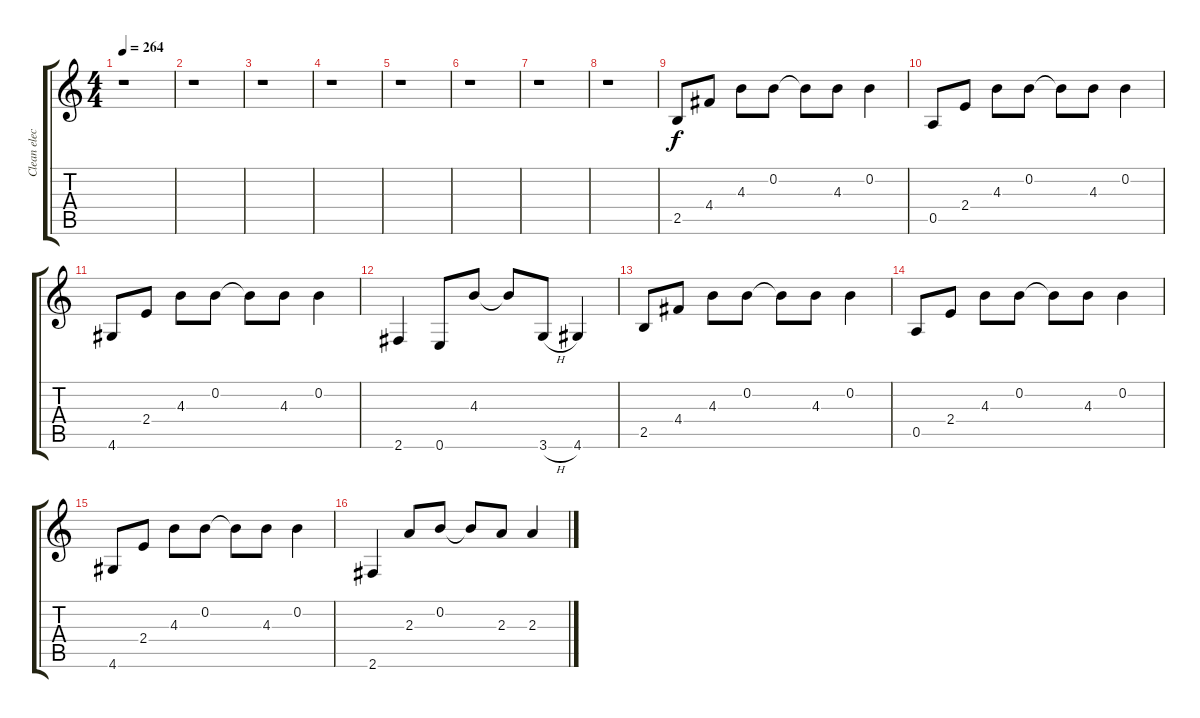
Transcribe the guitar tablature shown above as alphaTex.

\track ("Clean electric guitar 2" "Clean elec") {instrument electricguitarclean}
\staff {score tabs}
\tuning (E4 B3 G3 D3 A2 E2) {hide}
\ts (4 4)
\tempo 264
\clef g2
\ks c
r.1{dy f} |
r.1 |
r.1 |
r.1 |
r.1 |
r.1 |
r.1 |
r.1 |
2.5.8 4.4.8 4.3.8 0.2.8 0.2{t}.8 4.3.8 0.2.4 |
0.5.8 2.4.8 4.3.8 0.2.8 0.2{t}.8 4.3.8 0.2.4 |
4.6.8 2.4.8 4.3.8 0.2.8 0.2{t}.8 4.3.8 0.2.4 |
2.6.4 0.6.8 4.3.8 4.3{t}.8 3.6{h}.8 4.6.4 |
2.5.8 4.4.8 4.3.8 0.2.8 0.2{t}.8 4.3.8 0.2.4 |
0.5.8 2.4.8 4.3.8 0.2.8 0.2{t}.8 4.3.8 0.2.4 |
4.6.8 2.4.8 4.3.8 0.2.8 0.2{t}.8 4.3.8 0.2.4 |
2.6.4 2.3.8 0.2.8 0.2{t}.8 2.3.8 2.3.4
